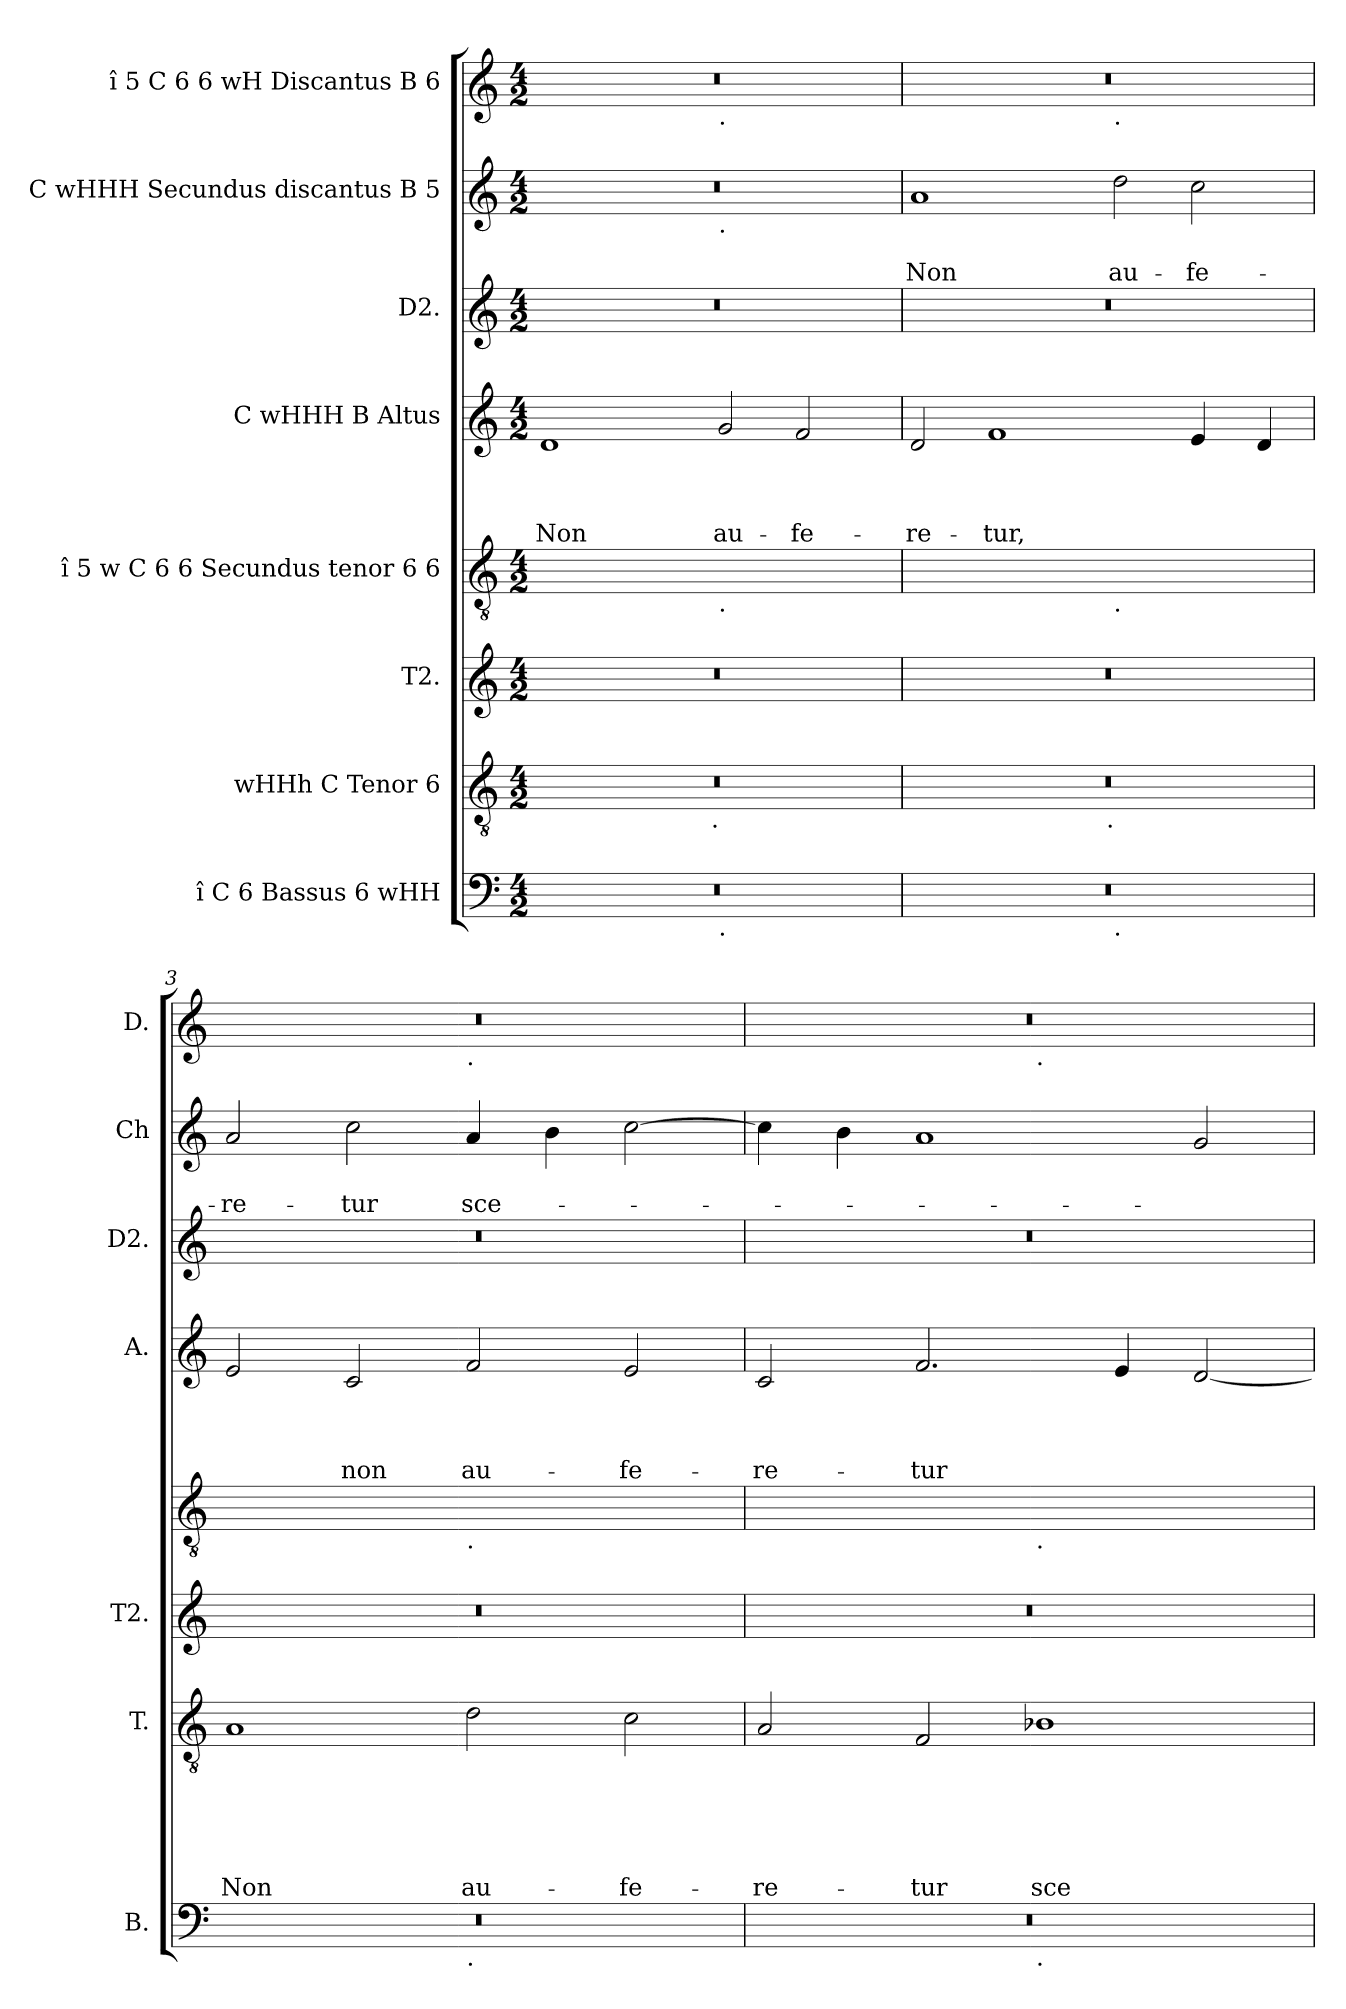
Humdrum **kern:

**kern	**kern	**text	**text	**text	**text	**text	**text	**kern	**kern	**kern	**text	**text	**text	**text	**kern	**kern	**text	**text	**kern
*part8	*part7	*part7	*part7	*part7	*part7	*part7	*part7	*part6	*part5	*part4	*part4	*part4	*part4	*part4	*part3	*part2	*part2	*part2	*part1
*staff8	*staff7	*staff7	*staff7	*staff7	*staff7	*staff7	*staff7	*staff6	*staff5	*staff4	*staff4	*staff4	*staff4	*staff4	*staff3	*staff2	*staff2	*staff2	*staff1
*I"î C 6 Bassus 6 wHH	*I"wHHh C Tenor 6	*	*	*	*	*	*	*I"T2.	*I"î 5 w C 6 6 Secundus tenor 6 6	*I"C wHHH B Altus	*	*	*	*	*I"D2.	*I"C wHHH Secundus discantus B 5	*	*	*I"î 5 C 6 6 wH Discantus B 6
*I'B.	*I'T.	*	*	*	*	*	*	*I'T2.	*	*I'A.	*	*	*	*	*I'D2.	*I'Ch	*	*	*I'D.
*clefF4	*clefGv2	*	*	*	*	*	*	*clefG2	*clefGv2	*clefG2	*	*	*	*	*clefG2	*clefG2	*	*	*clefG2
*k[]	*k[]	*	*	*	*	*	*	*k[]	*k[]	*k[]	*	*	*	*	*k[]	*k[]	*	*	*k[]
*C:	*C:	*	*	*	*	*	*	*C:	*C:	*C:	*	*	*	*	*C:	*C:	*	*	*C:
*M4/2	*M4/2	*	*	*	*	*	*	*M4/2	*M4/2	*M4/2	*	*	*	*	*M4/2	*M4/2	*	*	*M4/2
=1	=1	=1	=1	=1	=1	=1	=1	=1	=1	=1	=1	=1	=1	=1	=1	=1	=1	=1	=1
!	!	!	!	!	!	!	!	!	!	!	!	!	!	!LO:LY:b	!	!	!	!	!
*^	*^	*	*	*	*	*	*	*	*	*	*	*	*	*	*	*^	*	*	*^
0r	1ryy	0r	3%2ryy	.	.	.	.	.	.	0r	1ryy	1d	.	.	.	Non	0r	0r	1ryy	.	.	0r	1ryy
.	.	.	6ryy	.	.	.	.	.	.	.	.	.	.	.	.	.	.	.	.	.	.	.	.
.	.	.	12...ryy	.	.	.	.	.	.	.	.	.	.	.	.	.	.	.	.	.	.	.	.
!	!	!	!LO:TX:b:t=.	!	!	!	!	!	!	!	!	!	!	!	!	!	!	!	!	!	!	!	!
.	.	.	3%2ryy	.	.	.	.	.	.	.	.	.	.	.	.	.	.	.	.	.	.	.	.
!	!	!	!	!	!	!	!	!	!	!	!	!	!	!	!	!	!	!	!	!	!	!	!LO:TX:b:t=.
!	!	!	!	!	!	!	!	!	!	!	!	!	!	!	!	!	!	!	!LO:TX:b:t=.	!	!	!	!
!	!	!	!	!	!	!	!	!	!	!	!LO:TX:b:t=.	!	!	!	!	!	!	!	!	!	!	!	!
!	!LO:TX:b:t=.	!	!	!	!	!	!	!	!	!	!	!	!	!	!	!	!	!	!	!	!	!	!
!	!	!	!	!	!	!	!	!	!	!	!	!	!	!	!	!LO:LY:b	!	!	!	!	!	!	!
.	1ryy	.	.	.	.	.	.	.	.	.	1ryy	2g/	.	.	.	au-	.	.	1ryy	.	.	.	1ryy
!	!	!	!	!	!	!	!	!	!	!	!	!	!	!	!	!LO:LY:b	!	!	!	!	!	!	!
.	.	.	.	.	.	.	.	.	.	.	.	2f/	.	.	.	-fe-	.	.	.	.	.	.	.
.	.	.	3ryy	.	.	.	.	.	.	.	.	.	.	.	.	.	.	.	.	.	.	.	.
.	.	.	96ryy	.	.	.	.	.	.	.	.	.	.	.	.	.	.	.	.	.	.	.	.
=2	=2	=2	=2	=2	=2	=2	=2	=2	=2	=2	=2	=2	=2	=2	=2	=2	=2	=2	=2	=2	=2	=2	=2
!	!	!	!	!	!	!	!	!	!	!	!	!	!	!	!	!LO:LY:b	!	!	!	!	!LO:LY:b	!	!
*	*	*	*	*	*	*	*	*	*	*	*	*	*	*	*	*	*	*v	*v	*	*	*	*
0r	1ryy	0r	3%2ryy	.	.	.	.	.	.	0r	1ryy	2d/	.	.	.	-re-	0r	1a	.	Non	0r	1ryy
!	!	!	!	!	!	!	!	!	!	!	!	!	!	!	!	!LO:LY:b	!	!	!	!	!	!
.	.	.	.	.	.	.	.	.	.	.	.	1f	.	.	.	-tur,	.	.	.	.	.	.
.	.	.	6ryy	.	.	.	.	.	.	.	.	.	.	.	.	.	.	.	.	.	.	.
.	.	.	12...ryy	.	.	.	.	.	.	.	.	.	.	.	.	.	.	.	.	.	.	.
!	!	!	!LO:TX:b:t=.	!	!	!	!	!	!	!	!	!	!	!	!	!	!	!	!	!	!	!
.	.	.	3%2ryy	.	.	.	.	.	.	.	.	.	.	.	.	.	.	.	.	.	.	.
!	!	!	!	!	!	!	!	!	!	!	!	!	!	!	!	!	!	!	!	!	!	!LO:TX:b:t=.
!	!	!	!	!	!	!	!	!	!	!	!LO:TX:b:t=.	!	!	!	!	!	!	!	!	!	!	!
!	!LO:TX:b:t=.	!	!	!	!	!	!	!	!	!	!	!	!	!	!	!	!	!	!	!	!	!
!	!	!	!	!	!	!	!	!	!	!	!	!	!	!	!	!	!	!	!	!LO:LY:b	!	!
.	1ryy	.	.	.	.	.	.	.	.	.	1ryy	.	.	.	.	.	.	2dd\	.	au-	.	1ryy
!	!	!	!	!	!	!	!	!	!	!	!	!	!	!	!	!	!	!	!	!LO:LY:b	!	!
.	.	.	.	.	.	.	.	.	.	.	.	4e/	.	.	.	.	.	2cc\	.	-fe-	.	.
.	.	.	3ryy	.	.	.	.	.	.	.	.	.	.	.	.	.	.	.	.	.	.	.
.	.	.	.	.	.	.	.	.	.	.	.	4d/	.	.	.	.	.	.	.	.	.	.
.	.	.	96ryy	.	.	.	.	.	.	.	.	.	.	.	.	.	.	.	.	.	.	.
=3	=3	=3	=3	=3	=3	=3	=3	=3	=3	=3	=3	=3	=3	=3	=3	=3	=3	=3	=3	=3	=3	=3
!	!	!	!	!	!	!	!	!	!LO:LY:b	!	!	!	!	!	!	!	!	!	!	!LO:LY:b	!	!
*	*	*v	*v	*	*	*	*	*	*	*	*	*	*	*	*	*	*	*	*	*	*	*
0r	1ryy	1A	.	.	.	.	.	Non	0r	1ryy	2e/	.	.	.	.	0r	2a/	.	-re-	0r	1ryy
!	!	!	!	!	!	!	!	!	!	!	!	!	!	!	!LO:LY:b	!	!	!	!LO:LY:b	!	!
.	.	.	.	.	.	.	.	.	.	.	2c/	.	.	.	non	.	2cc\	.	-tur	.	.
!	!	!	!	!	!	!	!	!	!	!	!	!	!	!	!	!	!	!	!	!	!LO:TX:b:t=.
!	!	!	!	!	!	!	!	!	!	!LO:TX:b:t=.	!	!	!	!	!	!	!	!	!	!	!
!	!LO:TX:b:t=.	!	!	!	!	!	!	!	!	!	!	!	!	!	!	!	!	!	!	!	!
!	!	!	!	!	!	!	!	!LO:LY:b	!	!	!	!	!	!	!LO:LY:b	!	!	!	!LO:LY:b	!	!
.	1ryy	2d\	.	.	.	.	.	au-	.	1ryy	2f/	.	.	.	au-	.	4a/	.	sce-	.	1ryy
.	.	.	.	.	.	.	.	.	.	.	.	.	.	.	.	.	4b\	.	.	.	.
!	!	!	!	!	!	!	!	!LO:LY:b	!	!	!	!	!	!	!LO:LY:b	!	!	!	!	!	!
.	.	2c\	.	.	.	.	.	-fe-	.	.	2e/	.	.	.	-fe-	.	[>2cc\	.	.	.	.
=4	=4	=4	=4	=4	=4	=4	=4	=4	=4	=4	=4	=4	=4	=4	=4	=4	=4	=4	=4	=4	=4
!	!	!	!	!	!	!	!	!LO:LY:b	!	!	!	!	!	!	!LO:LY:b	!	!	!	!	!	!
0r	1ryy	2A/	.	.	.	.	.	-re-	0r	1ryy	2c/	.	.	.	-re-	0r	4cc\]	.	.	0r	1ryy
.	.	.	.	.	.	.	.	.	.	.	.	.	.	.	.	.	4b\	.	.	.	.
!	!	!	!	!	!	!	!	!LO:LY:b	!	!	!	!	!	!	!LO:LY:b	!	!	!	!	!	!
.	.	2F/	.	.	.	.	.	-tur	.	.	2.f/	.	.	.	-tur	.	1a	.	.	.	.
!	!	!	!	!	!	!	!	!	!	!	!	!	!	!	!	!	!	!	!	!	!LO:TX:b:t=.
!	!	!	!	!	!	!	!	!	!	!LO:TX:b:t=.	!	!	!	!	!	!	!	!	!	!	!
!	!LO:TX:b:t=.	!	!	!	!	!	!	!	!	!	!	!	!	!	!	!	!	!	!	!	!
!	!	!	!	!	!	!	!	!LO:LY:b	!	!	!	!	!	!	!	!	!	!	!	!	!
.	1ryy	1B-X	.	.	.	.	.	sce-	.	1ryy	.	.	.	.	.	.	.	.	.	.	1ryy
.	.	.	.	.	.	.	.	.	.	.	4e/	.	.	.	.	.	.	.	.	.	.
.	.	.	.	.	.	.	.	.	.	.	[<2d/	.	.	.	.	.	2g/	.	.	.	.
*v	*v	*	*	*	*	*	*	*	*	*	*	*	*	*	*	*	*	*	*	*v	*v
=	=	=	=	=	=	=	=	=	=	=	=	=	=	=	=	=	=	=	=
*-	*-	*-	*-	*-	*-	*-	*-	*-	*-	*-	*-	*-	*-	*-	*-	*-	*-	*-	*-
